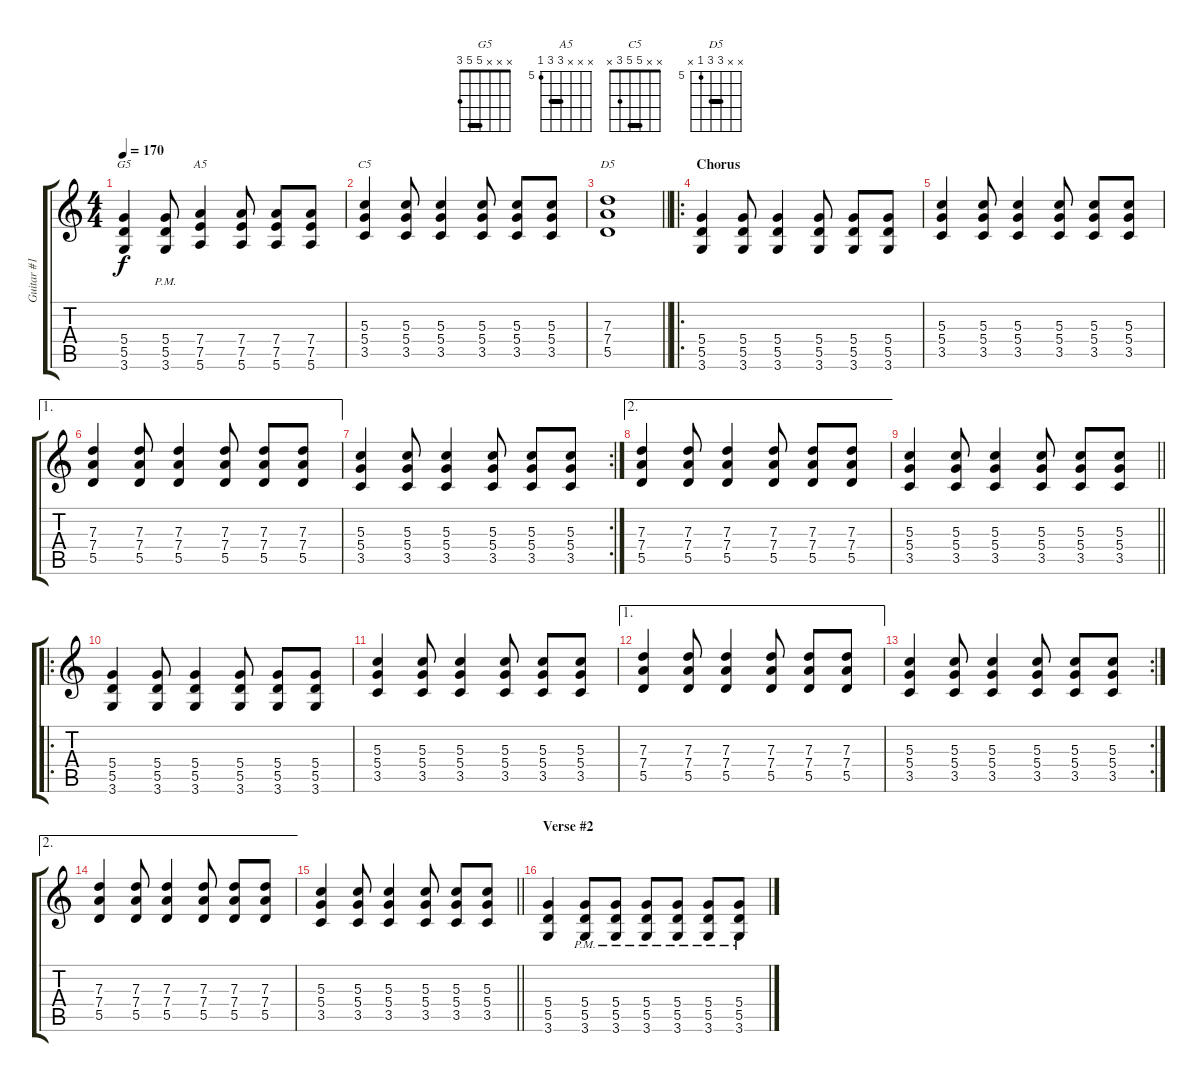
\track ("Guitar #1 (Laci Braun)" "Guitar #1 ") {instrument overdrivenguitar}
\staff {score tabs}
\tuning (E4 B3 G3 D3 A2 E2) {hide}
\chord ("G5" x x x 5 5 3) {barre 5}
\chord ("A5" x x x 7 7 5) {firstfret 5 barre 7}
\chord ("C5" x x 5 5 3 x) {barre 5}
\chord ("D5" x x 7 7 5 x) {firstfret 5 barre 7}
\ts (4 4)
\tempo 170
\clef g2
\ks c
(5.4 5.5 3.6).4{ch "G5" dy f} (5.4{pm} 5.5{pm} 3.6{pm}).8 (7.4 7.5 5.6).4{ch "A5"} (7.4 7.5 5.6).8 (7.4 7.5 5.6).8 (7.4 7.5 5.6).8 |
(5.3 5.4 3.5).4{ch "C5"} (5.3 5.4 3.5).8 (5.3 5.4 3.5).4 (5.3 5.4 3.5).8 (5.3 5.4 3.5).8 (5.3 5.4 3.5).8 |
\barLineRight lightlight
(7.3 7.4 5.5).1{ch "D5"} |
\ro
\section ("" "Chorus")
(5.4 5.5 3.6).4 (5.4 5.5 3.6).8 (5.4 5.5 3.6).4 (5.4 5.5 3.6).8 (5.4 5.5 3.6).8 (5.4 5.5 3.6).8 |
(5.3 5.4 3.5).4 (5.3 5.4 3.5).8 (5.3 5.4 3.5).4 (5.3 5.4 3.5).8 (5.3 5.4 3.5).8 (5.3 5.4 3.5).8 |
\ae 1
(7.3 7.4 5.5).4 (7.3 7.4 5.5).8 (7.3 7.4 5.5).4 (7.3 7.4 5.5).8 (7.3 7.4 5.5).8 (7.3 7.4 5.5).8 |
\rc 2
(5.3 5.4 3.5).4 (5.3 5.4 3.5).8 (5.3 5.4 3.5).4 (5.3 5.4 3.5).8 (5.3 5.4 3.5).8 (5.3 5.4 3.5).8 |
\ae 2
(7.3 7.4 5.5).4 (7.3 7.4 5.5).8 (7.3 7.4 5.5).4 (7.3 7.4 5.5).8 (7.3 7.4 5.5).8 (7.3 7.4 5.5).8 |
\barLineRight lightlight
(5.3 5.4 3.5).4 (5.3 5.4 3.5).8 (5.3 5.4 3.5).4 (5.3 5.4 3.5).8 (5.3 5.4 3.5).8 (5.3 5.4 3.5).8 |
\ro
(5.4 5.5 3.6).4 (5.4 5.5 3.6).8 (5.4 5.5 3.6).4 (5.4 5.5 3.6).8 (5.4 5.5 3.6).8 (5.4 5.5 3.6).8 |
(5.3 5.4 3.5).4 (5.3 5.4 3.5).8 (5.3 5.4 3.5).4 (5.3 5.4 3.5).8 (5.3 5.4 3.5).8 (5.3 5.4 3.5).8 |
\ae 1
(7.3 7.4 5.5).4 (7.3 7.4 5.5).8 (7.3 7.4 5.5).4 (7.3 7.4 5.5).8 (7.3 7.4 5.5).8 (7.3 7.4 5.5).8 |
\rc 2
(5.3 5.4 3.5).4 (5.3 5.4 3.5).8 (5.3 5.4 3.5).4 (5.3 5.4 3.5).8 (5.3 5.4 3.5).8 (5.3 5.4 3.5).8 |
\ae 2
(7.3 7.4 5.5).4 (7.3 7.4 5.5).8 (7.3 7.4 5.5).4 (7.3 7.4 5.5).8 (7.3 7.4 5.5).8 (7.3 7.4 5.5).8 |
\barLineRight lightlight
(5.3 5.4 3.5).4 (5.3 5.4 3.5).8 (5.3 5.4 3.5).4 (5.3 5.4 3.5).8 (5.3 5.4 3.5).8 (5.3 5.4 3.5).8 |
\section ("" "Verse #2")
(5.4 5.5 3.6).4 (5.4{pm} 5.5{pm} 3.6{pm}).8 (5.4{pm} 5.5{pm} 3.6{pm}).8 (5.4{pm} 5.5{pm} 3.6{pm}).8 (5.4{pm} 5.5{pm} 3.6{pm}).8 (5.4{pm} 5.5{pm} 3.6{pm}).8 (5.4{pm} 5.5{pm} 3.6{pm}).8
